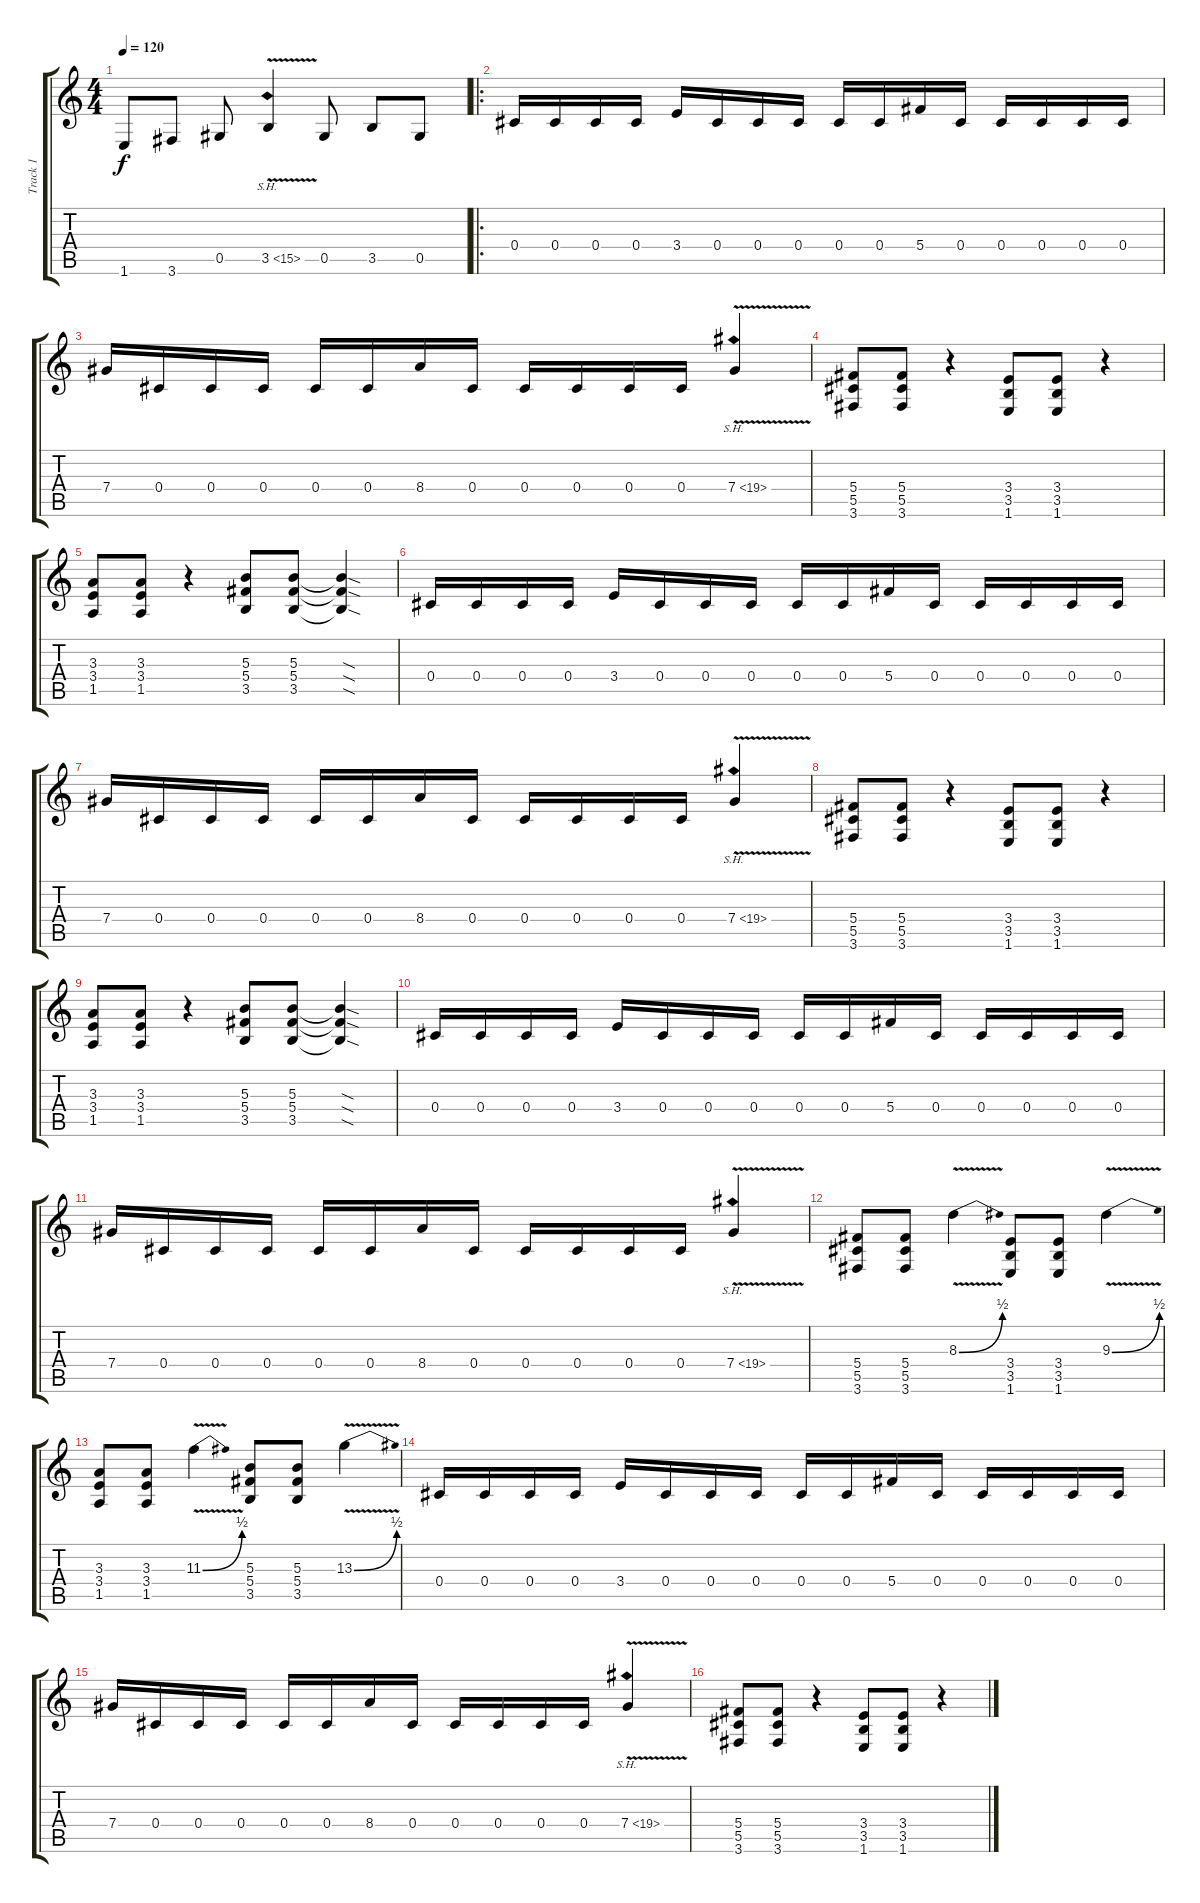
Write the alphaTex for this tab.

\track ("Track 1" "Track 1") {instrument distortionguitar}
\staff {score tabs}
\tuning (Eb4 Bb3 Gb3 Db3 Ab2 Eb2) {hide}
\ts (4 4)
\tempo 120
\clef g2
\ks c
1.6{t}.8{dy f} 3.6.8 0.5.8 3.5{sh 12 v}.4 0.5.8 3.5.8 0.5.8 |
\ro
0.4.16 0.4.16 0.4.16 0.4.16 3.4.16 0.4.16 0.4.16 0.4.16 0.4.16 0.4.16 5.4.16 0.4.16 0.4.16 0.4.16 0.4.16 0.4.16 |
7.4.16 0.4.16 0.4.16 0.4.16 0.4.16 0.4.16 8.4.16 0.4.16 0.4.16 0.4.16 0.4.16 0.4.16 7.4{sh 12 v}.4 |
(5.4 5.5 3.6).8 (5.4 5.5 3.6).8 r.4 (3.4 3.5 1.6).8 (3.4 3.5 1.6).8 r.4 |
(3.3 3.4 1.5).8 (3.3 3.4 1.5).8 r.4 (5.3 5.4 3.5).8 (5.3 5.4 3.5).8 (5.3{sod t} 5.4{sod t} 3.5{sod t}).4 |
0.4.16 0.4.16 0.4.16 0.4.16 3.4.16 0.4.16 0.4.16 0.4.16 0.4.16 0.4.16 5.4.16 0.4.16 0.4.16 0.4.16 0.4.16 0.4.16 |
7.4.16 0.4.16 0.4.16 0.4.16 0.4.16 0.4.16 8.4.16 0.4.16 0.4.16 0.4.16 0.4.16 0.4.16 7.4{sh 12 v}.4 |
(5.4 5.5 3.6).8 (5.4 5.5 3.6).8 r.4 (3.4 3.5 1.6).8 (3.4 3.5 1.6).8 r.4 |
(3.3 3.4 1.5).8 (3.3 3.4 1.5).8 r.4 (5.3 5.4 3.5).8 (5.3 5.4 3.5).8 (5.3{sod t} 5.4{sod t} 3.5{sod t}).4 |
0.4.16 0.4.16 0.4.16 0.4.16 3.4.16 0.4.16 0.4.16 0.4.16 0.4.16 0.4.16 5.4.16 0.4.16 0.4.16 0.4.16 0.4.16 0.4.16 |
7.4.16 0.4.16 0.4.16 0.4.16 0.4.16 0.4.16 8.4.16 0.4.16 0.4.16 0.4.16 0.4.16 0.4.16 7.4{sh 12 v}.4 |
(5.4 5.5 3.6).8 (5.4 5.5 3.6).8 8.3{be (bend 0 0 60 2) v}.4 (3.4 3.5 1.6).8 (3.4 3.5 1.6).8 9.3{be (bend 0 0 60 2) v}.4 |
(3.3 3.4 1.5).8 (3.3 3.4 1.5).8 11.3{be (bend 0 0 60 2) v}.4 (5.3 5.4 3.5).8 (5.3 5.4 3.5).8 13.3{be (bend 0 0 60 2) v}.4 |
0.4.16 0.4.16 0.4.16 0.4.16 3.4.16 0.4.16 0.4.16 0.4.16 0.4.16 0.4.16 5.4.16 0.4.16 0.4.16 0.4.16 0.4.16 0.4.16 |
7.4.16 0.4.16 0.4.16 0.4.16 0.4.16 0.4.16 8.4.16 0.4.16 0.4.16 0.4.16 0.4.16 0.4.16 7.4{sh 12 v}.4 |
(5.4 5.5 3.6).8 (5.4 5.5 3.6).8 r.4 (3.4 3.5 1.6).8 (3.4 3.5 1.6).8 r.4
